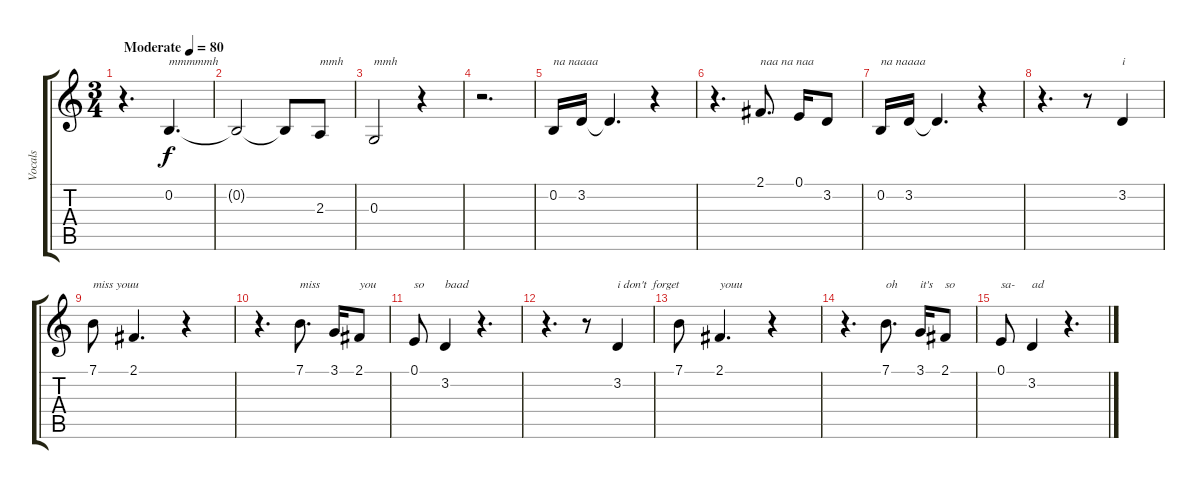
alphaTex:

\track ("Vocals" "Vocals") {instrument clarinet}
\staff {score tabs}
\tuning (E4 B3 G3 D3 A2 E2) {hide}
\ts (3 4)
\tempo (80 "Moderate")
\clef g2
\ks c
r.4{d dy f instrument clarinet} 0.2.4{d txt "mmmmmh"} |
0.2{t}.2 0.2{t}.8 2.3.8{txt "mmh"} |
0.3.2{txt "mmh"} r.4 |
r.2{d} |
0.2.16{txt "na naaaa"} 3.2.16 3.2{t}.4{d} r.4 |
r.4{d} 2.1.8{d txt "naa na naa "} 0.1.16 3.2.8 |
0.2.16{txt "na naaaa"} 3.2.16 3.2{t}.4{d} r.4 |
r.4{d} r.8 3.2.4{txt "i"} |
7.1.8{txt "miss youu"} 2.1.4{d} r.4 |
r.4{d} 7.1.8{d txt "miss "} 3.1.16 2.1.8{txt "you"} |
0.1.8{txt "so"} 3.2.4{txt "baad"} r.4{d} |
r.4{d} r.8 3.2.4{txt "i don't  forget"} |
7.1.8 2.1.4{d txt "youu"} r.4 |
r.4{d} 7.1.8{d txt "oh"} 3.1.16{txt "it's"} 2.1.8{txt "so"} |
0.1.8{txt "sa-"} 3.2.4{txt "ad"} r.4{d}
